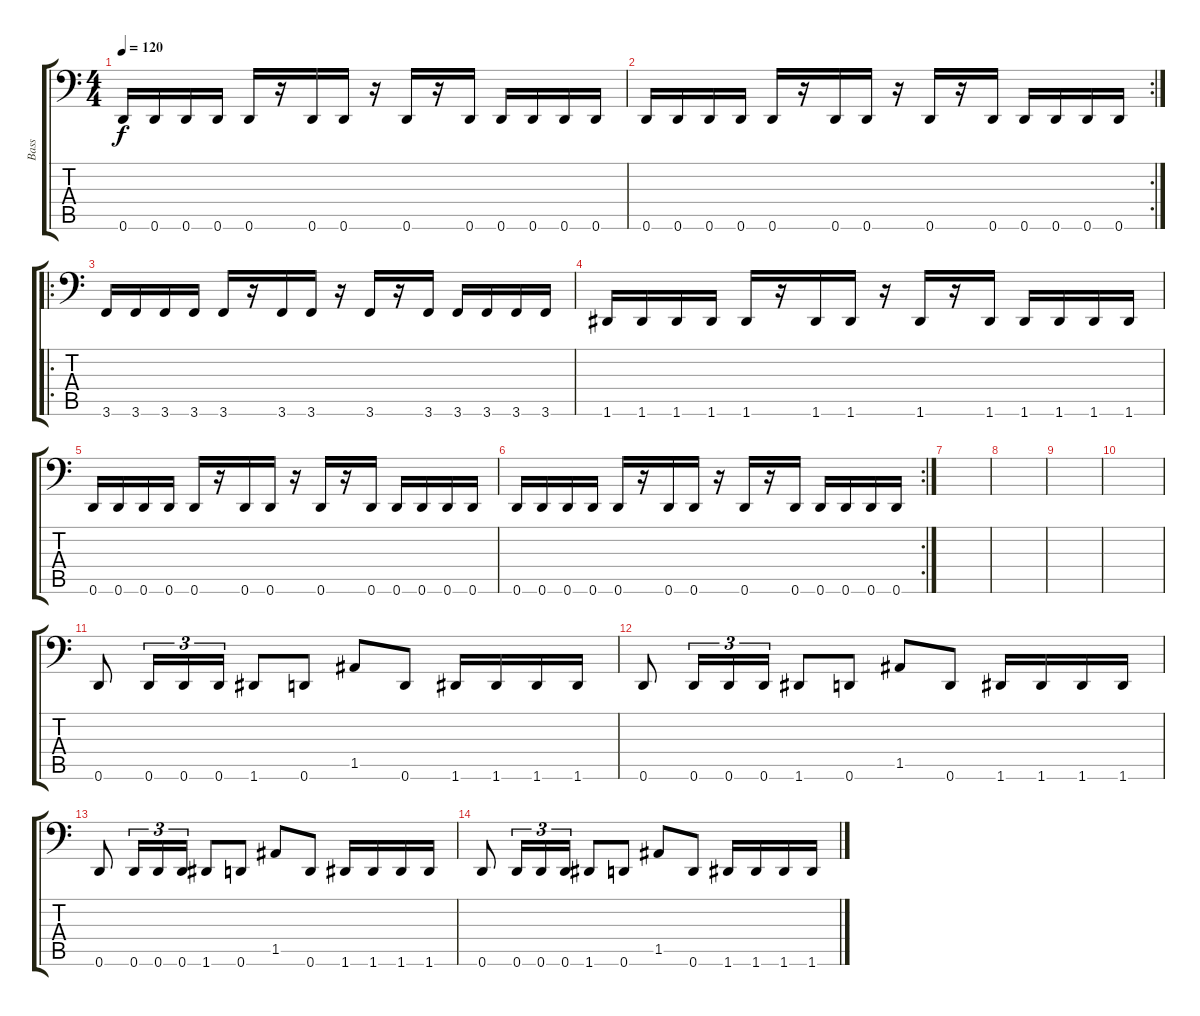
\track ("Bass" "Bass") {instrument electricbasspick}
\staff {score tabs}
\tuning (E3 B2 G2 D2 A1 D1) {hide}
\ts (4 4)
\tempo 120
\clef f4
\ks c
0.6.16{dy f} 0.6.16 0.6.16 0.6.16 0.6.16 r.16 0.6.16 0.6.16 r.16 0.6.16 r.16 0.6.16 0.6.16 0.6.16 0.6.16 0.6.16 |
\rc 2
0.6.16 0.6.16 0.6.16 0.6.16 0.6.16 r.16 0.6.16 0.6.16 r.16 0.6.16 r.16 0.6.16 0.6.16 0.6.16 0.6.16 0.6.16 |
\ro
3.6.16 3.6.16 3.6.16 3.6.16 3.6.16 r.16 3.6.16 3.6.16 r.16 3.6.16 r.16 3.6.16 3.6.16 3.6.16 3.6.16 3.6.16 |
1.6.16 1.6.16 1.6.16 1.6.16 1.6.16 r.16 1.6.16 1.6.16 r.16 1.6.16 r.16 1.6.16 1.6.16 1.6.16 1.6.16 1.6.16 |
0.6.16 0.6.16 0.6.16 0.6.16 0.6.16 r.16 0.6.16 0.6.16 r.16 0.6.16 r.16 0.6.16 0.6.16 0.6.16 0.6.16 0.6.16 |
\rc 2
0.6.16 0.6.16 0.6.16 0.6.16 0.6.16 r.16 0.6.16 0.6.16 r.16 0.6.16 r.16 0.6.16 0.6.16 0.6.16 0.6.16 0.6.16 |
|
|
|
|
0.6.8 0.6.16{tu (3 2)} 0.6.16{tu (3 2)} 0.6.16{tu (3 2)} 1.6.8 0.6.8 1.5.8 0.6.8 1.6.16 1.6.16 1.6.16 1.6.16 |
0.6.8 0.6.16{tu (3 2)} 0.6.16{tu (3 2)} 0.6.16{tu (3 2)} 1.6.8 0.6.8 1.5.8 0.6.8 1.6.16 1.6.16 1.6.16 1.6.16 |
0.6.8 0.6.16{tu (3 2)} 0.6.16{tu (3 2)} 0.6.16{tu (3 2)} 1.6.8 0.6.8 1.5.8 0.6.8 1.6.16 1.6.16 1.6.16 1.6.16 |
0.6.8 0.6.16{tu (3 2)} 0.6.16{tu (3 2)} 0.6.16{tu (3 2)} 1.6.8 0.6.8 1.5.8 0.6.8 1.6.16 1.6.16 1.6.16 1.6.16
